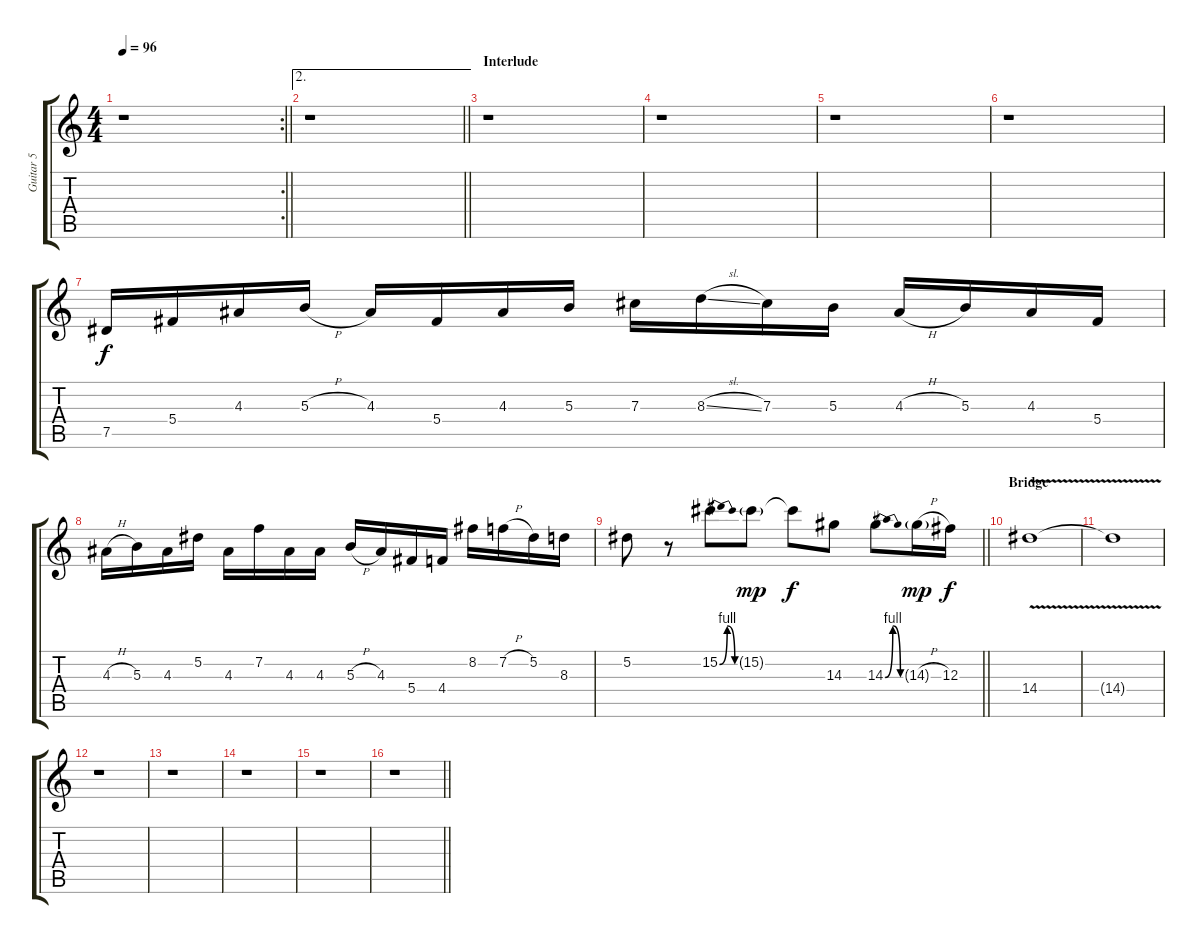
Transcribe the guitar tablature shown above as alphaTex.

\track ("Guitar 5" "Guitar 5") {instrument distortionguitar}
\staff {score tabs}
\tuning (Eb4 Bb3 Gb3 Db3 Ab2 Eb2) {hide}
\rc 2
\ts (4 4)
\tempo 96
\clef g2
\barLineRight lightlight
\ks c
r.1{dy f} |
\ae 2
\barLineRight lightlight
r.1 |
\section ("" "Interlude")
r.1 |
r.1 |
r.1 |
r.1 |
7.5.16 5.4.16 4.3.16 5.3{h}.16 4.3.16 5.4.16 4.3.16 5.3.16 7.3.16 8.3{sl}.16 7.3.16 5.3.16 4.3{h}.16 5.3.16 4.3.16 5.4.16 |
4.3{h}.16 5.3.16 4.3.16 5.2.16 4.3.16 7.2.16 4.3.16 4.3.16 5.3{h}.16 4.3.16 5.4.16 4.4.16 8.2.16 7.2{h}.16 5.2.16 8.3.16 |
\barLineRight lightlight
5.2.8 r.8 15.2{be (bendrelease 0 0 15 4 15 4 60 0)}.8 15.2{g}.8{dy mp} 15.2{t}.8{dy f} 14.3.8 14.3{be (bendrelease 0 0 15 4 15 4 60 0)}.8 14.3{h g}.16{dy mp} 12.3.16{dy f} |
\section ("" "Bridge")
14.4{v}.1 |
14.4{t}.1 |
r.1 |
r.1 |
r.1 |
r.1 |
\barLineRight lightlight
r.1
